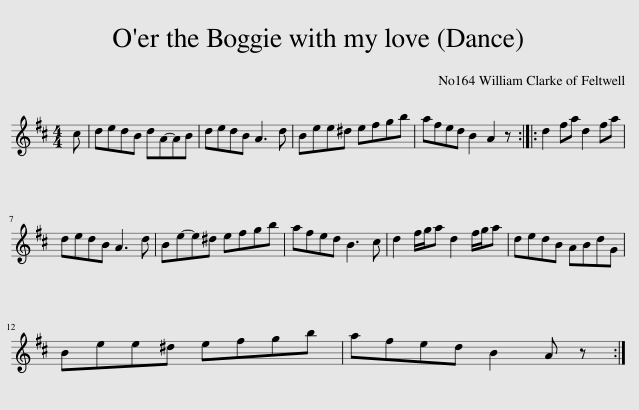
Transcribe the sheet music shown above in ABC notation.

X:1
L:1/8
M:4/4
I:linebreak $
K:D
V:1 treble
V:1
 c | dedB dA-AB | dedB A3 d | Bee^d efgb | afed B2 A2 z :: %5
 d2 fa d2 fa |$ dedB A3 d | Be-e^d efgb | afed B3 c | d2 f/g/a d2 f/g/a | %10
 dedB ABdG |$ Bee^d efgb | afed B2 A z :| %13
